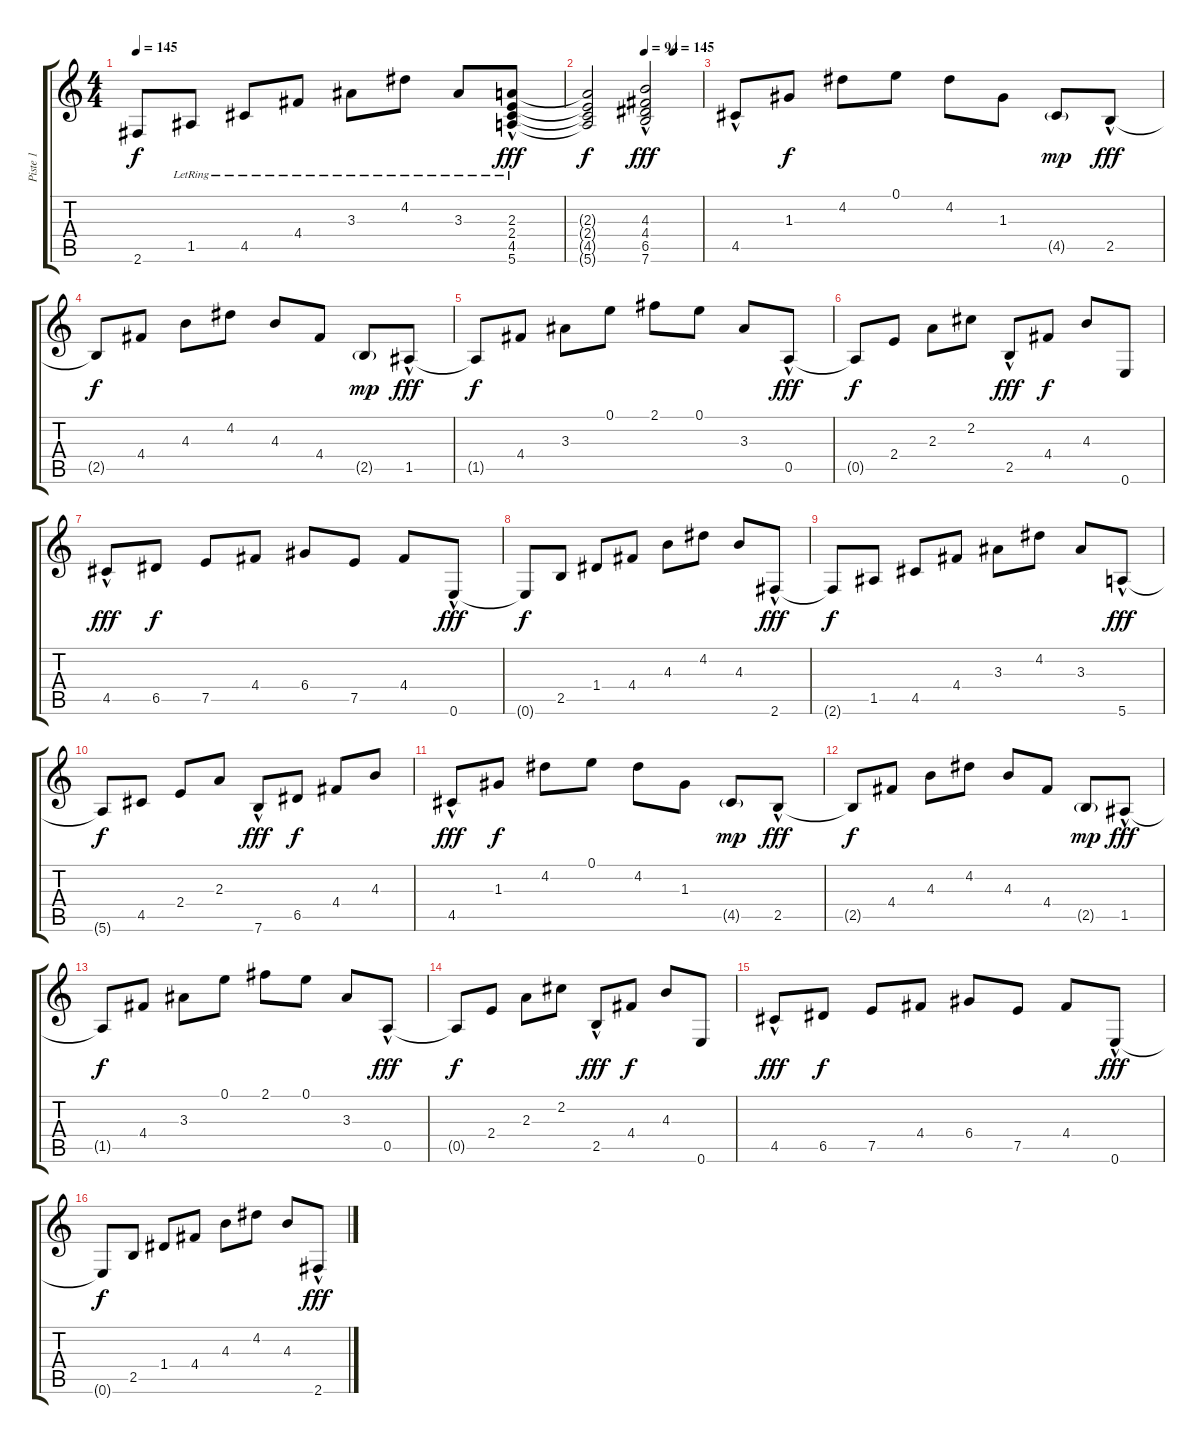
\track ("Piste 1" "Piste 1") {instrument acousticguitarnylon}
\staff {score tabs}
\tuning (E4 B3 G3 D3 A2 E2) {hide}
\ts (4 4)
\tempo 145
\clef g2
\ks c
2.6{t}.8{dy f} 1.5{lr}.8 4.5{lr}.8 4.4{lr}.8 3.3{lr}.8 4.2{lr}.8 3.3{lr}.8 (2.3 2.4 4.5 5.6{hac lr}).8{dy fff} |
\tempo (94 0.5)
\tempo (145 0.75)
(2.3{t} 2.4{t} 4.5{t} 5.6{t}).2{dy f} (4.3 4.4 6.5 7.6{hac}).2{dy fff} |
4.5{hac}.8 1.3.8{dy f} 4.2.8 0.1.8 4.2.8 1.3.8 4.5{g}.8{dy mp} 2.5{hac}.8{dy fff} |
2.5{t}.8{dy f} 4.4.8 4.3.8 4.2.8 4.3.8 4.4.8 2.5{g}.8{dy mp} 1.5{hac}.8{dy fff} |
1.5{t}.8{dy f} 4.4.8 3.3.8 0.1.8 2.1.8 0.1.8 3.3.8 0.5{hac}.8{dy fff} |
0.5{t}.8{dy f} 2.4.8 2.3.8 2.2.8 2.5{hac}.8{dy fff} 4.4.8{dy f} 4.3.8 0.6.8 |
4.5{hac}.8{dy fff} 6.5.8{dy f} 7.5.8 4.4.8 6.4.8 7.5.8 4.4.8 0.6{hac}.8{dy fff} |
0.6{t}.8{dy f} 2.5.8 1.4.8 4.4.8 4.3.8 4.2.8 4.3.8 2.6{hac}.8{dy fff} |
2.6{t}.8{dy f} 1.5.8 4.5.8 4.4.8 3.3.8 4.2.8 3.3.8 5.6{hac}.8{dy fff} |
5.6{t}.8{dy f} 4.5.8 2.4.8 2.3.8 7.6{hac}.8{dy fff} 6.5.8{dy f} 4.4.8 4.3.8 |
4.5{hac}.8{dy fff} 1.3.8{dy f} 4.2.8 0.1.8 4.2.8 1.3.8 4.5{g}.8{dy mp} 2.5{hac}.8{dy fff} |
2.5{t}.8{dy f} 4.4.8 4.3.8 4.2.8 4.3.8 4.4.8 2.5{g}.8{dy mp} 1.5{hac}.8{dy fff} |
1.5{t}.8{dy f} 4.4.8 3.3.8 0.1.8 2.1.8 0.1.8 3.3.8 0.5{hac}.8{dy fff} |
0.5{t}.8{dy f} 2.4.8 2.3.8 2.2.8 2.5{hac}.8{dy fff} 4.4.8{dy f} 4.3.8 0.6.8 |
4.5{hac}.8{dy fff} 6.5.8{dy f} 7.5.8 4.4.8 6.4.8 7.5.8 4.4.8 0.6{hac}.8{dy fff} |
0.6{t}.8{dy f} 2.5.8 1.4.8 4.4.8 4.3.8 4.2.8 4.3.8 2.6{hac}.8{dy fff}
